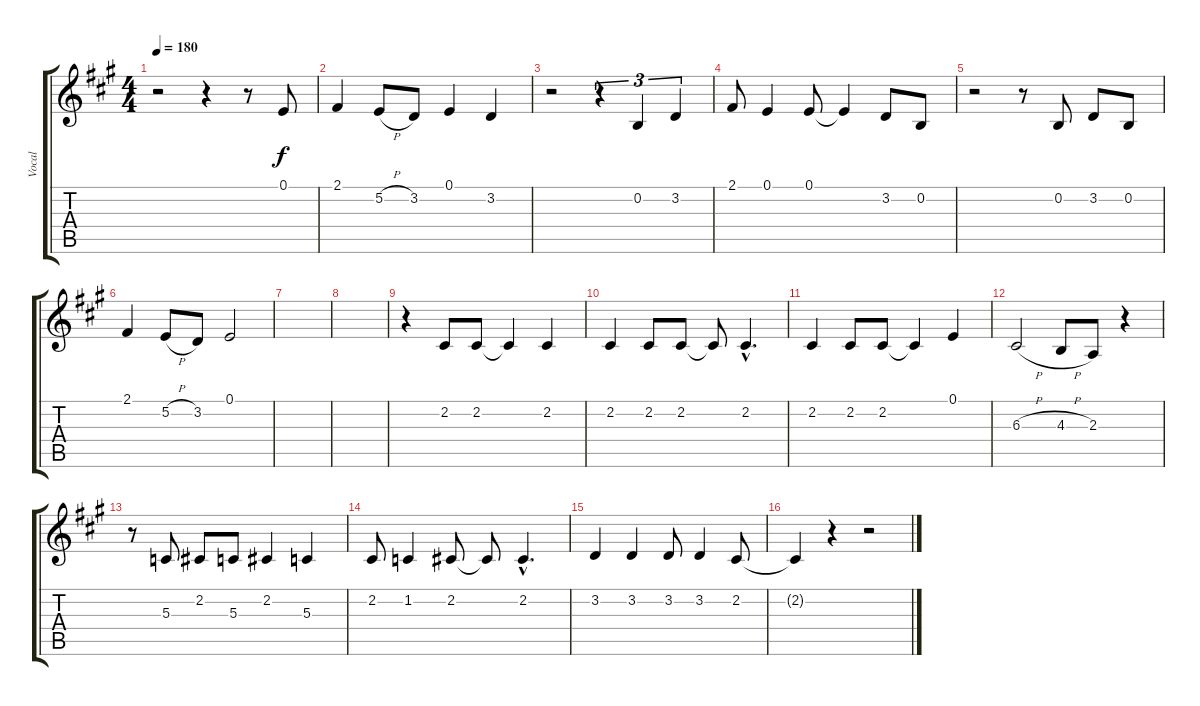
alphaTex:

\track ("Vocal" "Vocal") {instrument altosax}
\staff {score tabs}
\tuning (E4 B3 G3 D3 A2 E2) {hide}
\ts (4 4)
\tempo 180
\clef g2
\ks a
r.2{dy f instrument altosax} r.4 r.8 0.1.8 |
2.1.4 5.2{h}.8 3.2.8 0.1.4 3.2.4 |
r.2 r.4{tu (3 2)} 0.2.4{tu (3 2)} 3.2.4{tu (3 2)} |
2.1.8 0.1.4 0.1.8 0.1{t}.4 3.2.8 0.2.8 |
r.2 r.8 0.2.8 3.2.8 0.2.8 |
2.1.4 5.2{h}.8 3.2.8 0.1.2 |
|
|
r.4 2.2.8 2.2.8 2.2{t}.4 2.2.4 |
2.2.4 2.2.8 2.2.8 2.2{t}.8 2.2{hac}.4{d} |
2.2.4 2.2.8 2.2.8 2.2{t}.4 0.1.4 |
6.3{h}.2 4.3{h}.8 2.3.8 r.4 |
r.8 5.3.8 2.2.8 5.3.8 2.2.4 5.3.4 |
2.2.8 1.2.4 2.2.8 2.2{t}.8 2.2{hac}.4{d} |
3.2.4 3.2.4 3.2.8 3.2.4 2.2.8 |
2.2{t}.4 r.4 r.2
